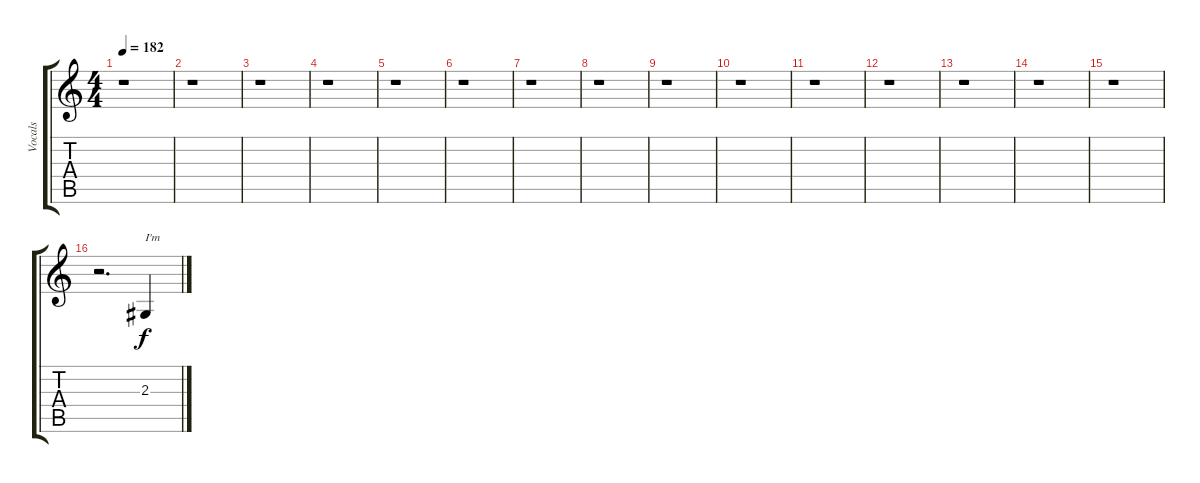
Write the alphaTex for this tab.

\track ("Vocals" "Vocals") {instrument lead2sawtooth}
\staff {score tabs}
\tuning (Eb4 Bb3 Gb3 Db3 Ab2 Eb2) {hide}
\ts (4 4)
\tempo 182
\clef g2
\ks c
r.1{dy f} |
r.1 |
r.1 |
r.1 |
r.1 |
r.1 |
r.1 |
r.1 |
r.1 |
r.1 |
r.1 |
r.1 |
r.1 |
r.1 |
r.1 |
r.2{d} 2.3.4{txt "I'm"}
